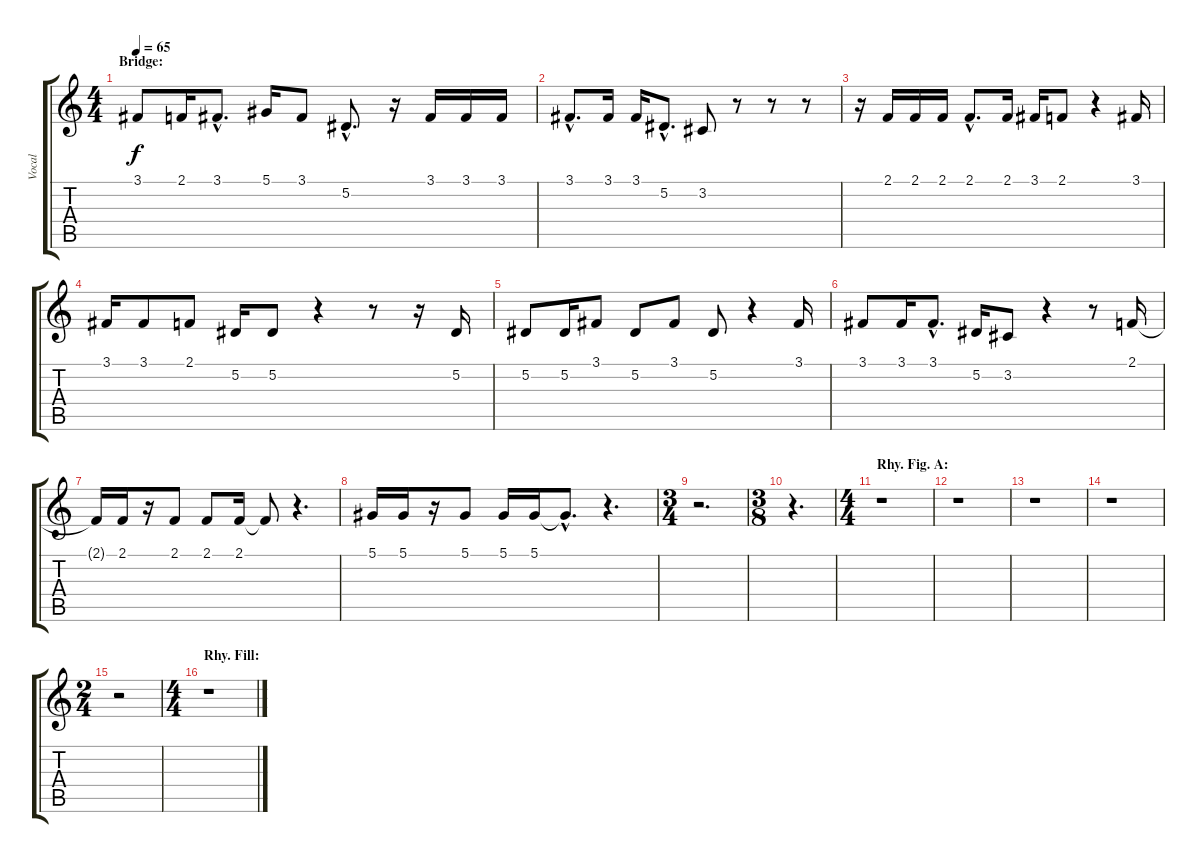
\track ("Vocal" "Vocal") {instrument oboe}
\staff {score tabs}
\tuning (Eb4 Bb3 Gb3 Db3 Ab2 Eb2) {hide}
\ts (4 4)
\section ("" "Bridge:")
\tempo 65
\clef g2
\ks c
3.1.8{dy f} 2.1.16 3.1{hac}.8{d} 5.1.16 3.1.8 5.2{hac}.8{d} r.16 3.1.16 3.1.16 3.1.16 |
3.1{hac}.8{d} 3.1.16 3.1.16 5.2{hac}.8{d} 3.2.8 r.8 r.8 r.8 |
r.16 2.1.16 2.1.16 2.1.16 2.1{hac}.8{d} 2.1.16 3.1.16 2.1.8 r.4 3.1.16 |
3.1.16 3.1.8 2.1.8 5.2.16 5.2.8 r.4 r.8 r.16 5.2.16 |
5.2.8 5.2.16 3.1.8 5.2.8 3.1.8 5.2.8 r.4 3.1.16 |
3.1.8 3.1.16 3.1{hac}.8{d} 5.2.16 3.2.8 r.4 r.8 2.1.16 |
2.1{t}.16 2.1.16 r.16 2.1.8 2.1.8 2.1.16 2.1{t}.8 r.4{d} |
5.1.16 5.1.16 r.16 5.1.8 5.1.16 5.1.16 5.1{hac t}.8{d} r.4{d} |
\ts (3 4)
r.2{d} |
\ts (3 8)
r.4{d} |
\ts (4 4)
\section ("" "Rhy. Fig. A:")
r.1 |
r.1 |
r.1 |
r.1 |
\ts (2 4)
r.2 |
\ts (4 4)
\section ("" "Rhy. Fill:")
r.1
